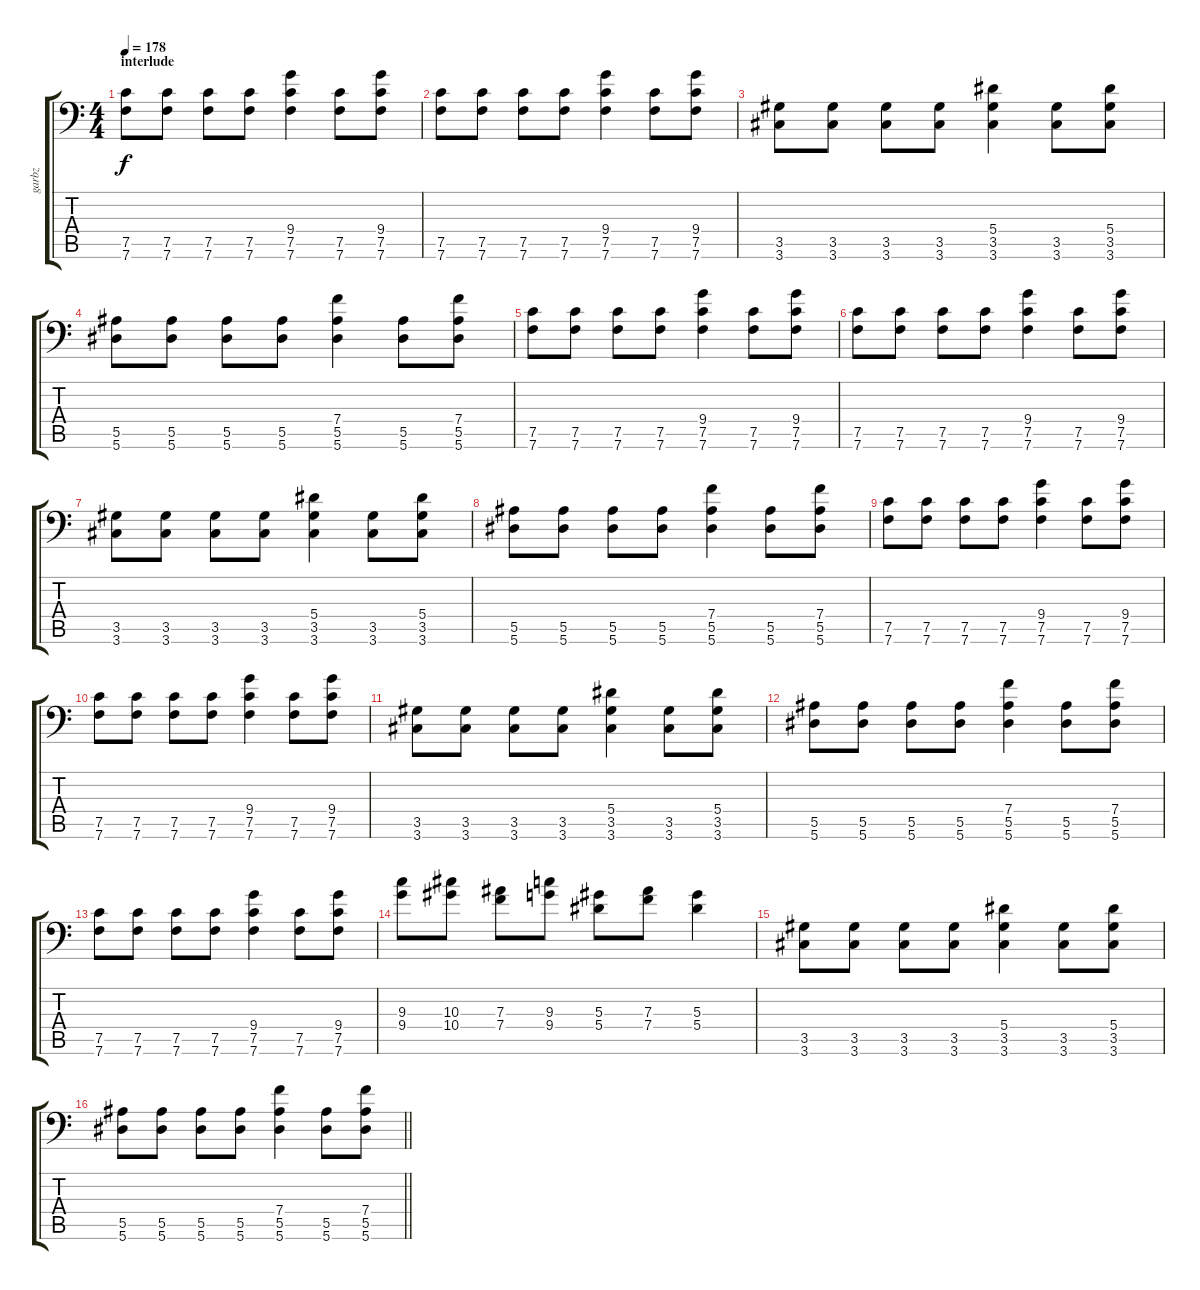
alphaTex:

\track ("garbz" "garbz") {solo instrument overdrivenguitar}
\staff {score tabs}
\tuning (C4 G3 Eb3 Bb2 F2 Bb1) {hide}
\ts (4 4)
\section ("" "interlude")
\tempo 178
\clef f4
\ks c
(7.5 7.6).8{dy f} (7.5 7.6).8 (7.5 7.6).8 (7.5 7.6).8 (9.4 7.5 7.6).4 (7.5 7.6).8 (9.4 7.5 7.6).8 |
(7.5 7.6).8 (7.5 7.6).8 (7.5 7.6).8 (7.5 7.6).8 (9.4 7.5 7.6).4 (7.5 7.6).8 (9.4 7.5 7.6).8 |
(3.5 3.6).8 (3.5 3.6).8 (3.5 3.6).8 (3.5 3.6).8 (5.4 3.5 3.6).4 (3.5 3.6).8 (5.4 3.5 3.6).8 |
(5.5 5.6).8 (5.5 5.6).8 (5.5 5.6).8 (5.5 5.6).8 (7.4 5.5 5.6).4 (5.5 5.6).8 (7.4 5.5 5.6).8 |
(7.5 7.6).8 (7.5 7.6).8 (7.5 7.6).8 (7.5 7.6).8 (9.4 7.5 7.6).4 (7.5 7.6).8 (9.4 7.5 7.6).8 |
(7.5 7.6).8 (7.5 7.6).8 (7.5 7.6).8 (7.5 7.6).8 (9.4 7.5 7.6).4 (7.5 7.6).8 (9.4 7.5 7.6).8 |
(3.5 3.6).8 (3.5 3.6).8 (3.5 3.6).8 (3.5 3.6).8 (5.4 3.5 3.6).4 (3.5 3.6).8 (5.4 3.5 3.6).8 |
(5.5 5.6).8 (5.5 5.6).8 (5.5 5.6).8 (5.5 5.6).8 (7.4 5.5 5.6).4 (5.5 5.6).8 (7.4 5.5 5.6).8 |
(7.5 7.6).8 (7.5 7.6).8 (7.5 7.6).8 (7.5 7.6).8 (9.4 7.5 7.6).4 (7.5 7.6).8 (9.4 7.5 7.6).8 |
(7.5 7.6).8 (7.5 7.6).8 (7.5 7.6).8 (7.5 7.6).8 (9.4 7.5 7.6).4 (7.5 7.6).8 (9.4 7.5 7.6).8 |
(3.5 3.6).8 (3.5 3.6).8 (3.5 3.6).8 (3.5 3.6).8 (5.4 3.5 3.6).4 (3.5 3.6).8 (5.4 3.5 3.6).8 |
(5.5 5.6).8 (5.5 5.6).8 (5.5 5.6).8 (5.5 5.6).8 (7.4 5.5 5.6).4 (5.5 5.6).8 (7.4 5.5 5.6).8 |
(7.5 7.6).8 (7.5 7.6).8 (7.5 7.6).8 (7.5 7.6).8 (9.4 7.5 7.6).4 (7.5 7.6).8 (9.4 7.5 7.6).8 |
(9.3 9.4).8 (10.3 10.4).8 (7.3 7.4).8 (9.3 9.4).8 (5.3 5.4).8 (7.3 7.4).8 (5.3 5.4).4 |
(3.5 3.6).8 (3.5 3.6).8 (3.5 3.6).8 (3.5 3.6).8 (5.4 3.5 3.6).4 (3.5 3.6).8 (5.4 3.5 3.6).8 |
\barLineRight lightlight
(5.5 5.6).8 (5.5 5.6).8 (5.5 5.6).8 (5.5 5.6).8 (7.4 5.5 5.6).4 (5.5 5.6).8 (7.4 5.5 5.6).8
